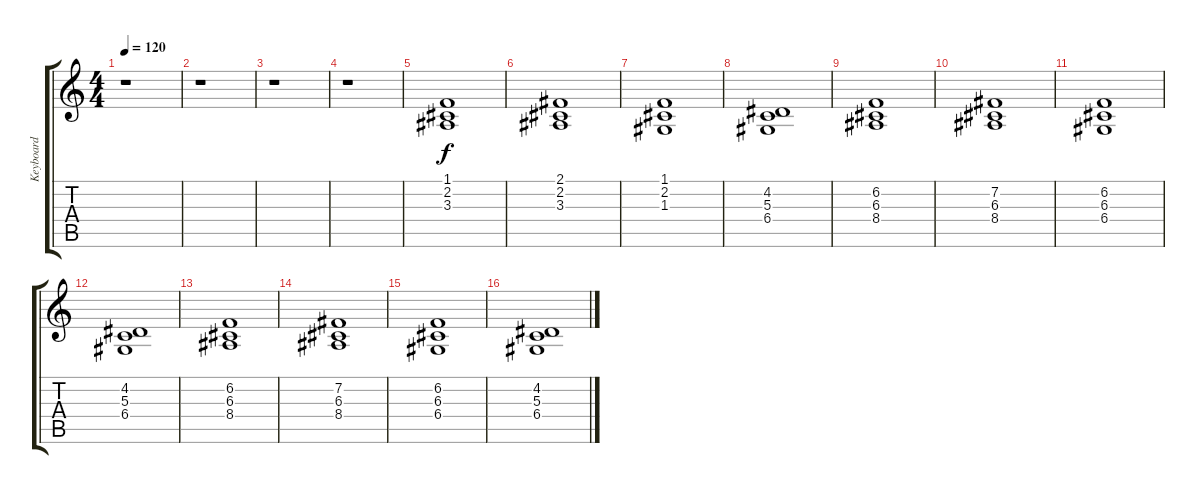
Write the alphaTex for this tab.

\track ("Keyboard" "Keyboard") {instrument pad2warm}
\staff {score tabs}
\tuning (E4 B3 G3 D3 A2 E2) {hide}
\ts (4 4)
\tempo 120
\clef g2
\ks c
r.1{dy f} |
r.1 |
r.1 |
r.1 |
(1.1 2.2 3.3).1 |
(2.1 2.2 3.3).1 |
(1.1 2.2 1.3).1 |
(4.2 5.3 6.4).1 |
(6.2 6.3 8.4).1 |
(7.2 6.3 8.4).1 |
(6.2 6.3 6.4).1 |
(4.2 5.3 6.4).1 |
(6.2 6.3 8.4).1 |
(7.2 6.3 8.4).1 |
(6.2 6.3 6.4).1 |
(4.2 5.3 6.4).1
